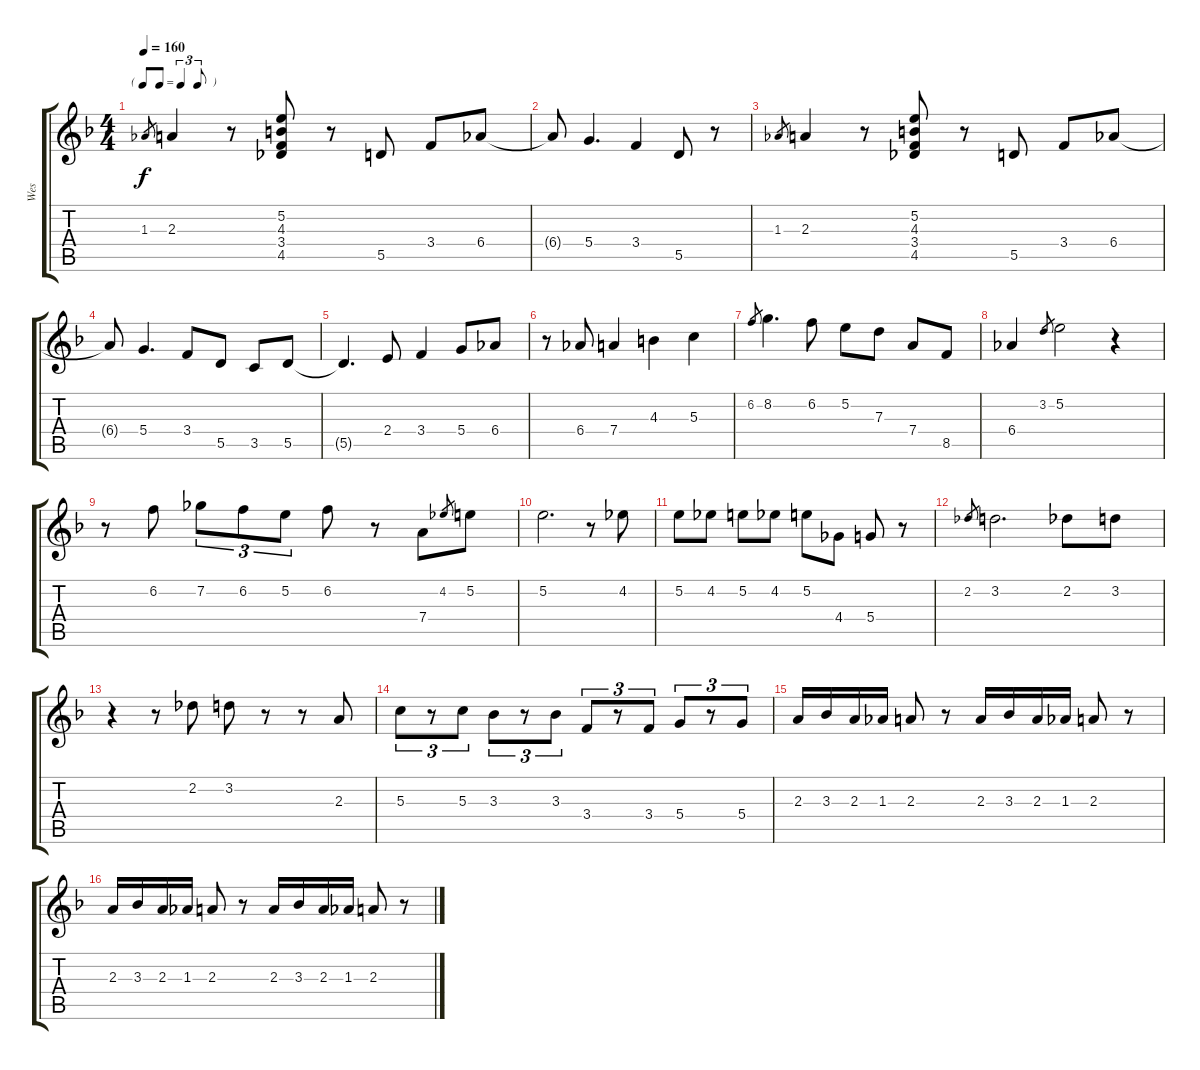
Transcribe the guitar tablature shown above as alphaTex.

\track ("Wes" "Wes") {instrument electricguitarjazz}
\staff {score tabs}
\tuning (E4 B3 G3 D3 A2 E2) {hide}
\ts (4 4)
\tf triplet8th
\tempo 160
\clef g2
\ks f
1.3.8{gr dy f} 2.3.4 r.8 (5.2 4.3 3.4 4.5).8 r.8 5.5.8 3.4.8 6.4.8 |
6.4{t}.8 5.4.4{d} 3.4.4 5.5.8 r.8 |
1.3.8{gr} 2.3.4 r.8 (5.2 4.3 3.4 4.5).8 r.8 5.5.8 3.4.8 6.4.8 |
6.4{t}.8 5.4.4{d} 3.4.8 5.5.8 3.5.8 5.5.8 |
5.5{t}.4{d} 2.4.8 3.4.4 5.4.8 6.4.8 |
r.8 6.4.8 7.4.4 4.3.4 5.3.4 |
6.2.8{gr} 8.2.4{d} 6.2.8 5.2.8 7.3.8 7.4.8 8.5.8 |
6.4.4 3.2.8{gr} 5.2.2 r.4 |
r.8 6.2.8 7.2.8{tu (3 2)} 6.2.8{tu (3 2)} 5.2.8{tu (3 2)} 6.2.8 r.8 7.4.8 4.2.8{gr} 5.2.8 |
5.2.2{d} r.8 4.2.8 |
5.2.8 4.2.8 5.2.8 4.2.8 5.2.8 4.4.8 5.4.8 r.8 |
2.2.8{gr} 3.2.2{d} 2.2.8 3.2.8 |
r.4 r.8 2.2.8 3.2.8 r.8 r.8 2.3.8 |
5.3.8{tu (3 2)} r.8{tu (3 2)} 5.3.8{tu (3 2)} 3.3.8{tu (3 2)} r.8{tu (3 2)} 3.3.8{tu (3 2)} 3.4.8{tu (3 2)} r.8{tu (3 2)} 3.4.8{tu (3 2)} 5.4.8{tu (3 2)} r.8{tu (3 2)} 5.4.8{tu (3 2)} |
2.3.16 3.3.16 2.3.16 1.3.16 2.3.8 r.8 2.3.16 3.3.16 2.3.16 1.3.16 2.3.8 r.8 |
2.3.16 3.3.16 2.3.16 1.3.16 2.3.8 r.8 2.3.16 3.3.16 2.3.16 1.3.16 2.3.8 r.8
